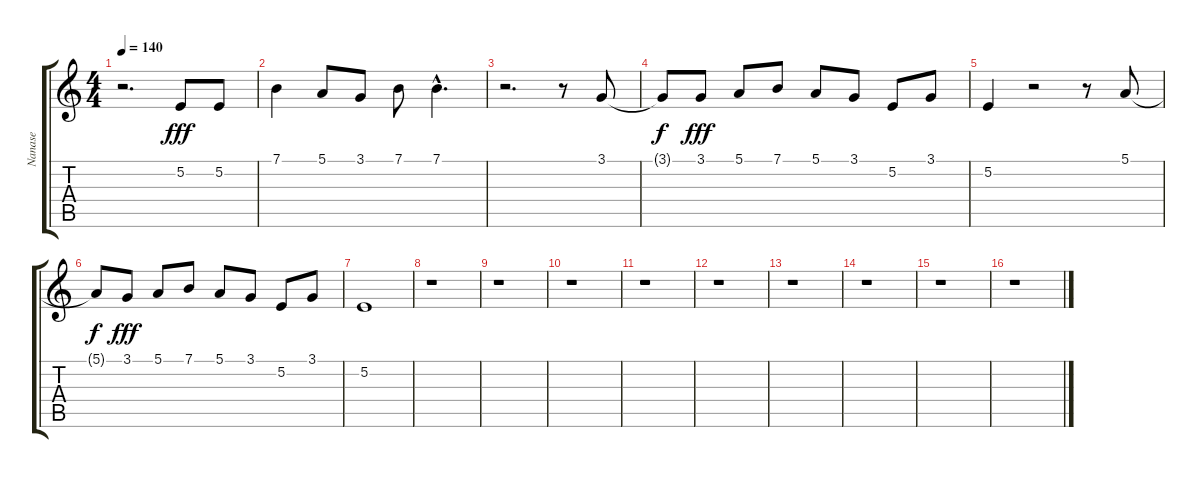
\track ("Nanase" "Nanase") {instrument altosax}
\staff {score tabs}
\tuning (E4 B3 G3 D3 A2 E2) {hide}
\ts (4 4)
\tempo 140
\clef g2
\ks c
r.2{d dy fff} 5.2.8 5.2.8 |
7.1.4 5.1.8 3.1.8 7.1.8 7.1{hac}.4{d} |
r.2{d} r.8 3.1.8 |
3.1{t}.8{dy f} 3.1.8{dy fff} 5.1.8 7.1.8 5.1.8 3.1.8 5.2.8 3.1.8 |
5.2.4 r.2 r.8 5.1.8 |
5.1{t}.8{dy f} 3.1.8{dy fff} 5.1.8 7.1.8 5.1.8 3.1.8 5.2.8 3.1.8 |
5.2.1 |
r.1 |
r.1 |
r.1 |
r.1 |
r.1 |
r.1 |
r.1 |
r.1 |
r.1
